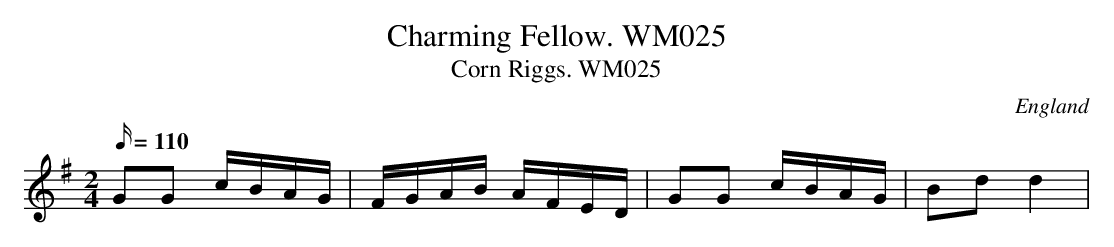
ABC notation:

X:1
T:Charming Fellow. WM025
T:Corn Riggs. WM025
M:2/4
L:1/16
Q:110
O:England
K:G
G2G2 cBAG|FGAB AFED|G2G2 cBAG|B2d2d4|
